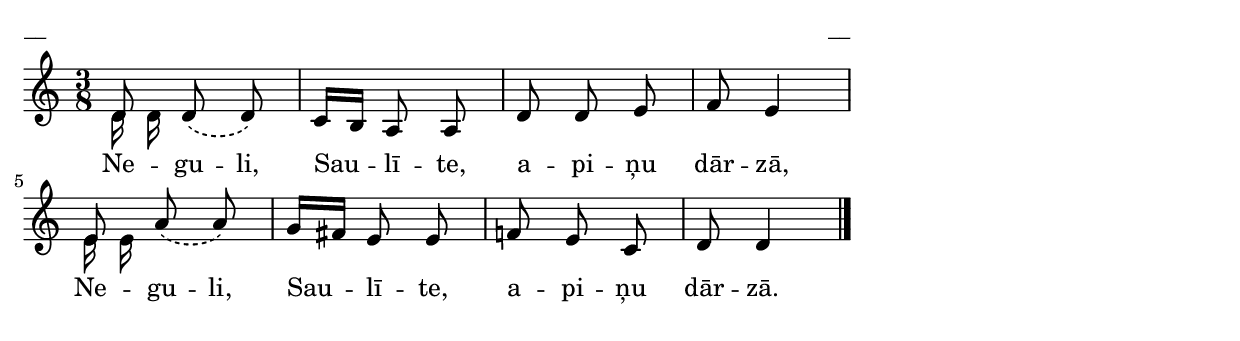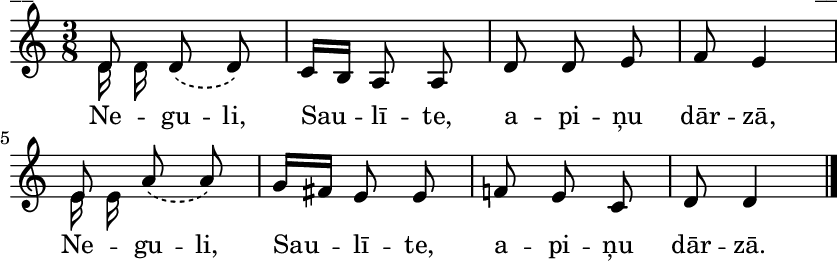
\version "2.13.18"
#(ly:set-option 'crop #t)

%\header {
%    title = "Neguli, Saulīte, apiņu dārzā"
%} 
\paper {
line-width = 14\cm
left-margin = 0.4\cm
between-system-padding = 0.1\cm
between-system-space = 0.1\cm
}
\layout {
indent = #0
ragged-last = ##f
}




voiceA = \relative c' {
\clef "treble"
\key a \minor
\time 3/8
\phrasingSlurDashed
\phrasingSlurDown
d8 d\( d\) | c16[ b] a8 a | d8 d e | f8 e4 |
e8 a\( a\) | g16[ fis] e8 e | f!8 e c | d8 d4 
\bar "|."
} 

voiceB = \relative c' {
\clef "treble"
\key a \minor
\time 3/8
d16 d16 s4 | s4. | s4. | s4. | e16 e16 s4 | s4. | s4. | s4.
}

lyricA = \lyricmode {
Ne -- gu -- li, Sau -- lī -- te, a -- pi -- ņu dār -- zā, 
Ne -- gu -- li, Sau -- lī -- te, a -- pi -- ņu dār -- zā. 
}


fullScore = <<
\new Staff {
<<
\new Voice = "voiceA" { \voiceOne \autoBeamOff \voiceA }
\new Voice = "voiceB" { \voiceTwo \autoBeamOff \voiceB }
\new Lyrics \lyricsto "voiceA" \lyricA
>>
}
>>

\score {
\fullScore
\header { piece = "__" opus = "__" }
}
\markup { \with-color #(x11-color 'white) \sans \smaller "__" }
\score {
\unfoldRepeats
\fullScore
\midi {
\context { \Staff \remove "Staff_performer" }
\context { \Voice \consists "Staff_performer" }
}
}


